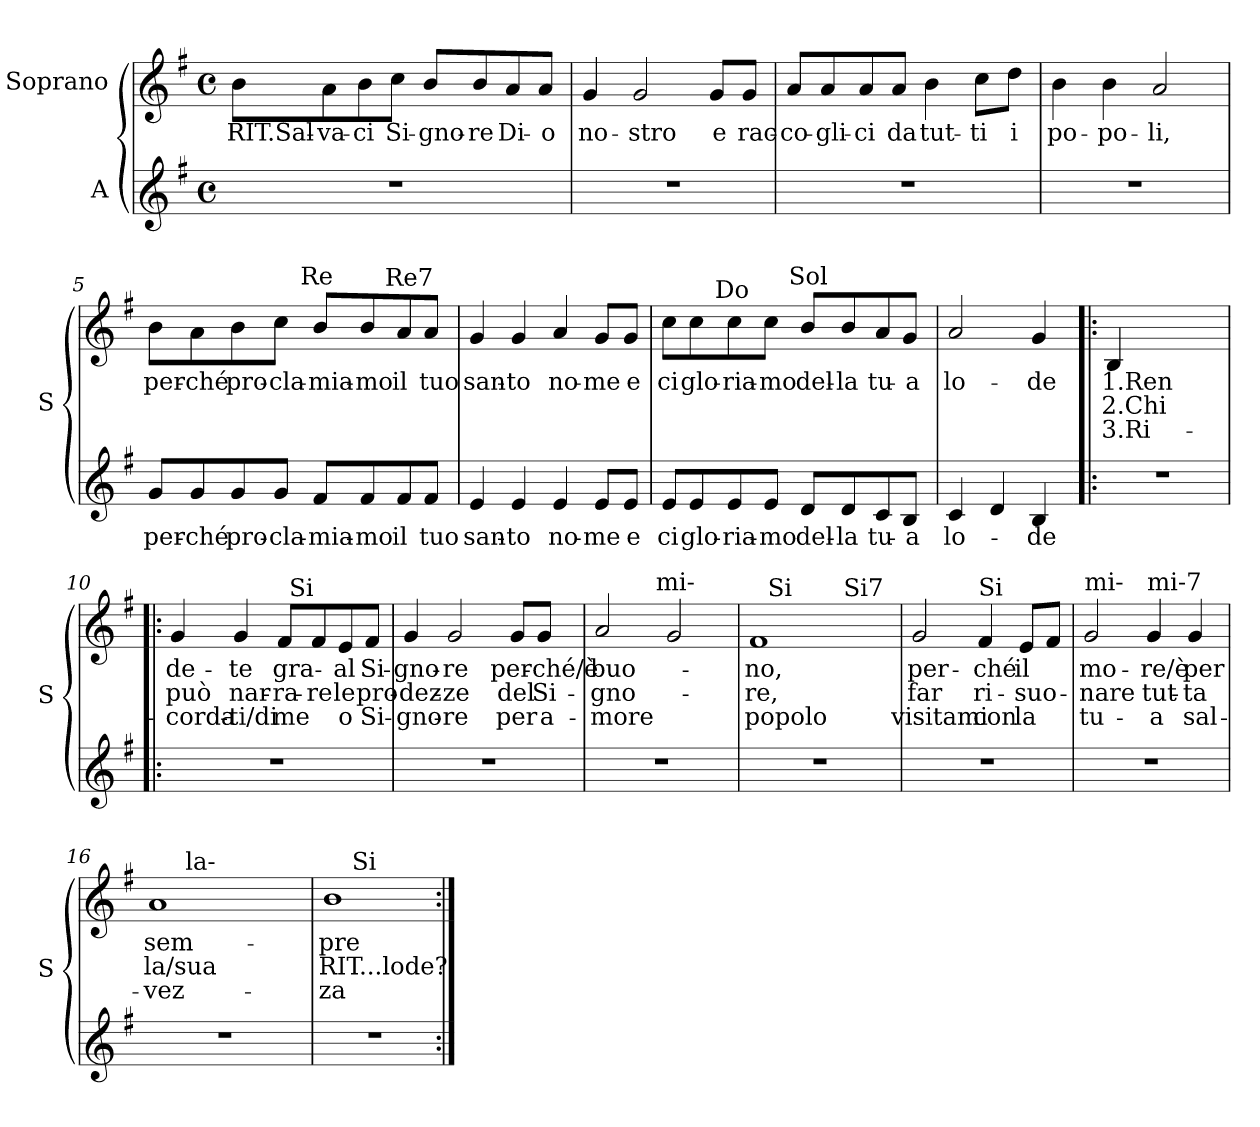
**kern	**text	**kern	**text	**text	**text
*part2	*part2	*part1	*part1	*part1	*part1
*staff2	*staff2	*staff1	*staff1	*staff1	*staff1
*I"A	*	*I"Soprano	*	*	*
*	*	*I'S	*	*	*
*clefG2	*	*clefG2	*	*	*
*k[f#]	*	*k[f#]	*	*	*
*G:	*	*G:	*	*	*
*M4/4	*	*M4/4	*	*	*
*met(c)	*	*met(c)	*	*	*
=1	=1	=1	=1	=1	=1
!	!	!	!LO:LY:b:rj	!	!
1r	.	8b\L	RIT.Sal-	.	.
!	!	!	!LO:LY:b:rj	!	!
.	.	8a\	-va-	.	.
!	!	!	!LO:LY:b:rj	!	!
.	.	8b\	-ci	.	.
!	!	!	!LO:LY:b:rj	!	!
.	.	8cc\J	Si-	.	.
!	!	!	!LO:LY:b:rj	!	!
.	.	8b/L	-gno-	.	.
!	!	!	!LO:LY:b:rj	!	!
.	.	8b/	-re	.	.
!	!	!	!LO:LY:b:rj	!	!
.	.	8a/	Di-	.	.
!	!	!	!LO:LY:b:rj	!	!
.	.	8a/J	-o	.	.
=2	=2	=2	=2	=2	=2
!	!	!	!LO:LY:b:rj	!	!
1r	.	4g/	no-	.	.
!	!	!	!LO:LY:b:rj	!	!
.	.	2g/	-stro	.	.
!	!	!	!LO:LY:b:rj	!	!
.	.	8g/L	e	.	.
!	!	!	!LO:LY:b:rj	!	!
.	.	8g/J	rac-	.	.
=3	=3	=3	=3	=3	=3
!	!	!	!LO:LY:b:rj	!	!
1r	.	8a/L	-co-	.	.
!	!	!	!LO:LY:b:rj	!	!
.	.	8a/	-gli-	.	.
!	!	!	!LO:LY:b:rj	!	!
.	.	8a/	-ci	.	.
!	!	!	!LO:LY:b:rj	!	!
.	.	8a/J	da	.	.
!	!	!	!LO:LY:b:rj	!	!
.	.	4b\	tut-	.	.
!	!	!	!LO:LY:b:rj	!	!
.	.	8cc\L	-ti	.	.
!	!	!	!LO:LY:b:rj	!	!
.	.	8dd\J	i	.	.
=4	=4	=4	=4	=4	=4
!	!	!	!LO:LY:b:rj	!	!
1r	.	4b\	po-	.	.
!	!	!	!LO:LY:b:rj	!	!
.	.	4b\	-po-	.	.
!	!	!	!LO:LY:b:rj	!	!
.	.	2a/	-li,	.	.
!!LO:LB:g=z
=5	=5	=5	=5	=5	=5
!	!	!LO:TX:a:t=Sol	!	!	!
!	!LO:LY:b	!	!LO:LY:b:rj	!	!
*	*	*^	*	*	*
*	*	*	*^	*	*	*
8g/L	per-	8b\L	4...ryy	2ryy	per-	.	.
!	!LO:LY:b	!	!	!	!LO:LY:b:rj	!	!
8g/	-ché	8a\	.	.	-ché	.	.
!	!LO:LY:b	!	!	!	!LO:LY:b:rj	!	!
8g/	pro-	8b\	.	.	pro-	.	.
!	!LO:LY:b	!	!	!	!LO:LY:b:rj	!	!
8g/J	-cla-	8cc\J	.	.	-cla-	.	.
!	!	!	!LO:TX:a:t=Re	!	!	!	!
.	.	.	2ryy	.	.	.	.
!	!LO:LY:b	!	!	!	!LO:LY:b:rj	!	!
8f#/L	-mia-	8b/L	.	8..ryy	-mia-	.	.
!	!LO:LY:b	!	!	!	!LO:LY:b:rj	!	!
8f#/	-mo	8b/	.	.	-mo	.	.
!	!	!	!	!LO:TX:a:t=Re7	!	!	!
.	.	.	.	4ryy	.	.	.
!	!LO:LY:b	!	!	!	!LO:LY:b:rj	!	!
8f#/	il	8a/	.	.	il	.	.
!	!LO:LY:b	!	!	!	!LO:LY:b:rj	!	!
8f#/J	tuo	8a/J	.	.	tuo	.	.
.	.	.	32ryy	32ryy	.	.	.
=6	=6	=6	=6	=6	=6	=6	=6
!	!	!LO:TX:a:t=mi-	!	!	!	!	!
!	!LO:LY:b	!	!	!	!LO:LY:b:rj	!	!
*	*	*v	*v	*v	*	*	*
4e/	san-	4g/	san-	.	.
!	!LO:LY:b	!	!LO:LY:b:rj	!	!
4e/	-to	4g/	-to	.	.
!	!LO:LY:b	!	!LO:LY:b:rj	!	!
4e/	no-	4a/	no-	.	.
!	!LO:LY:b	!	!LO:LY:b:rj	!	!
8e/L	-me	8g/L	-me	.	.
!	!LO:LY:b	!	!LO:LY:b:rj	!	!
8e/J	e	8g/J	e	.	.
=7	=7	=7	=7	=7	=7
!	!	!LO:TX:a:t=la-	!	!	!
!	!LO:LY:b	!	!LO:LY:b:rj	!	!
*	*	*^	*	*	*
*	*	*	*^	*	*	*
8e/L	ci	8cc\L	8..ryy	4...ryy	ci	.	.
!	!LO:LY:b	!	!	!	!LO:LY:b:rj	!	!
8e/	glo-	8cc\	.	.	glo-	.	.
!	!	!	!LO:TX:a:t=Do	!	!	!	!
.	.	.	2ryy	.	.	.	.
!	!LO:LY:b	!	!	!	!LO:LY:b:rj	!	!
8e/	-ria-	8cc\	.	.	-ria-	.	.
!	!LO:LY:b	!	!	!	!LO:LY:b:rj	!	!
8e/J	-mo	8cc\J	.	.	-mo	.	.
!	!	!	!	!LO:TX:a:t=Sol	!	!	!
.	.	.	.	2ryy	.	.	.
!	!LO:LY:b	!	!	!	!LO:LY:b:rj	!	!
8d/L	del-	8b/L	.	.	del-	.	.
!	!LO:LY:b	!	!	!	!LO:LY:b:rj	!	!
8d/	-la	8b/	.	.	-la	.	.
.	.	.	4ryy	.	.	.	.
!	!LO:LY:b	!	!	!	!LO:LY:b:rj	!	!
8c/	tu-	8a/	.	.	tu-	.	.
!	!LO:LY:b	!	!	!	!LO:LY:b:rj	!	!
8B/J	-a	8g/J	.	.	-a	.	.
.	.	.	32ryy	32ryy	.	.	.
=8	=8	=8	=8	=8	=8	=8	=8
!	!	!LO:TX:a:t=la-7 Re7 Sol	!	!	!	!	!
!	!LO:LY:b	!	!	!	!LO:LY:b:rj	!	!
*	*	*v	*v	*v	*	*	*
4c/	lo-	2a/	lo-	.	.
4d/	.	.	.	.	.
!	!LO:LY:b	!	!LO:LY:b:rj	!	!
4B/	-de	4g/	-de	.	.
!!LO:LB:g=z
=9!:	=9!:	=9!:	=9!:	=9!:	=9!:
!	!	!	!LO:LY:b:rj	!LO:LY:b:rj	!LO:LY:b:rj
1r	.	4B/	1.Ren	2.Chi	3.Ri-
.	.	2.ryy	.	.	.
=10	=10	=10	=10	=10	=10
!	!	!LO:TX:a:t=mi-	!	!	!
!	!	!	!LO:LY:b:rj	!LO:LY:b:rj	!LO:LY:b:rj
*	*	*^	*	*	*
1r	.	4g/	2ryy	de-	può	-corda-
!	!	!	!	!LO:LY:b:rj	!LO:LY:b:rj	!LO:LY:b:rj
.	.	4g/	.	-te	nar-	-ti/di
!	!	!	!	!LO:LY:b:rj	!LO:LY:b:rj	!LO:LY:b:rj
.	.	8f#/L	32ryy	gra-	-ra-	me
!	!	!	!LO:TX:a:t=Si	!	!	!
.	.	.	4...ryy	.	.	.
!	!	!	!	!	!LO:LY:b:rj	!
.	.	8f#/	.	.	-re	.
!	!	!	!	!LO:LY:b:rj	!LO:LY:b:rj	!LO:LY:b:rj
.	.	8e/	.	al	le	o
!	!	!	!	!LO:LY:b:rj	!LO:LY:b:rj	!LO:LY:b:rj
.	.	8f#/J	.	Si-	pro-	Si-
=11	=11	=11	=11	=11	=11	=11
!	!	!LO:TX:a:t=mi-	!	!	!	!
!	!	!	!	!LO:LY:b:rj	!LO:LY:b:rj	!LO:LY:b:rj
*	*	*v	*v	*	*	*
1r	.	4g/	-gno-	-dez-	-gno-
!	!	!	!LO:LY:b:rj	!LO:LY:b:rj	!LO:LY:b:rj
.	.	2g/	-re	-ze	-re
!	!	!	!LO:LY:b:rj	!LO:LY:b:rj	!LO:LY:b:rj
.	.	8g/L	per-	del	per
!	!	!	!LO:LY:b:rj	!LO:LY:b:rj	!LO:LY:b:rj
.	.	8g/J	-ché/è	Si-	a-
=12	=12	=12	=12	=12	=12
!	!	!LO:TX:a:t=la-	!	!	!
!	!	!	!LO:LY:b:rj	!LO:LY:b:rj	!LO:LY:b:rj
*	*	*^	*	*	*
1r	.	2a/	4...ryy	buo-	-gno-	-more
!	!	!	!LO:TX:a:t=mi-	!	!	!
.	.	.	2ryy	.	.	.
.	.	2g/	.	.	.	.
.	.	.	32ryy	.	.	.
=13	=13	=13	=13	=13	=13	=13
!	!	!	!	!LO:LY:b:rj	!LO:LY:b:rj	!LO:LY:b:rj
*	*	*	*^	*	*	*
1r	.	1f#	16ryy	2ryy	no,	-re,	popolo
!	!	!	!LO:TX:a:t=Si	!	!	!	!
.	.	.	2...ryy	.	.	.	.
.	.	.	.	16ryy	.	.	.
!	!	!	!	!LO:TX:a:t=Si7	!	!	!
.	.	.	.	4..ryy	.	.	.
!!LO:LB:g=z
=14	=14	=14	=14	=14	=14	=14	=14
!	!	!LO:TX:a:t=mi-	!	!	!	!	!
!	!	!	!	!	!LO:LY:b:rj	!LO:LY:b:rj	!LO:LY:b:rj
*	*	*v	*v	*v	*	*	*
1r	.	2g/	per-	far	visitami
!	!	!LO:TX:a:t=Si	!	!	!
!	!	!	!LO:LY:b:rj	!LO:LY:b:rj	!LO:LY:b:rj
.	.	4f#/	-ché	ri-	con
!	!	!	!LO:LY:b:rj	!LO:LY:b:rj	!LO:LY:b:rj
.	.	8e/L	il	-suo-	la
.	.	8f#/J	.	.	.
=15	=15	=15	=15	=15	=15
!	!	!LO:TX:a:t=mi-	!	!	!
!	!	!	!LO:LY:b:rj	!LO:LY:b:rj	!LO:LY:b:rj
1r	.	2g/	mo-	-nare	tu-
!	!	!LO:TX:a:t=mi-7	!	!	!
!	!	!	!LO:LY:b:rj	!LO:LY:b:rj	!LO:LY:b:rj
.	.	4g/	-re/è	tut-	-a
!	!	!	!LO:LY:b:rj	!LO:LY:b:rj	!LO:LY:b:rj
.	.	4g/	per	-ta	sal-
=16	=16	=16	=16	=16	=16
!	!	!	!LO:LY:b:rj	!LO:LY:b:rj	!LO:LY:b:rj
*	*	*^	*	*	*
1r	.	1a	8.ryy	sem-	la/sua	-vez-
!	!	!	!LO:TX:a:t=la-	!	!	!
.	.	.	2ryy	.	.	.
.	.	.	4ryy	.	.	.
.	.	.	16ryy	.	.	.
=17	=17	=17	=17	=17	=17	=17
!	!	!	!	!LO:LY:b:rj	!LO:LY:b:rj	!LO:LY:b:rj
1r	.	1b	8ryy	-pre	RIT...lode?	-za
!	!	!	!LO:TX:a:t=Si	!	!	!
.	.	.	2..ryy	.	.	.
*	*	*v	*v	*	*	*
=:|!	=:|!	=:|!	=:|!	=:|!	=:|!
*-	*-	*-	*-	*-	*-
